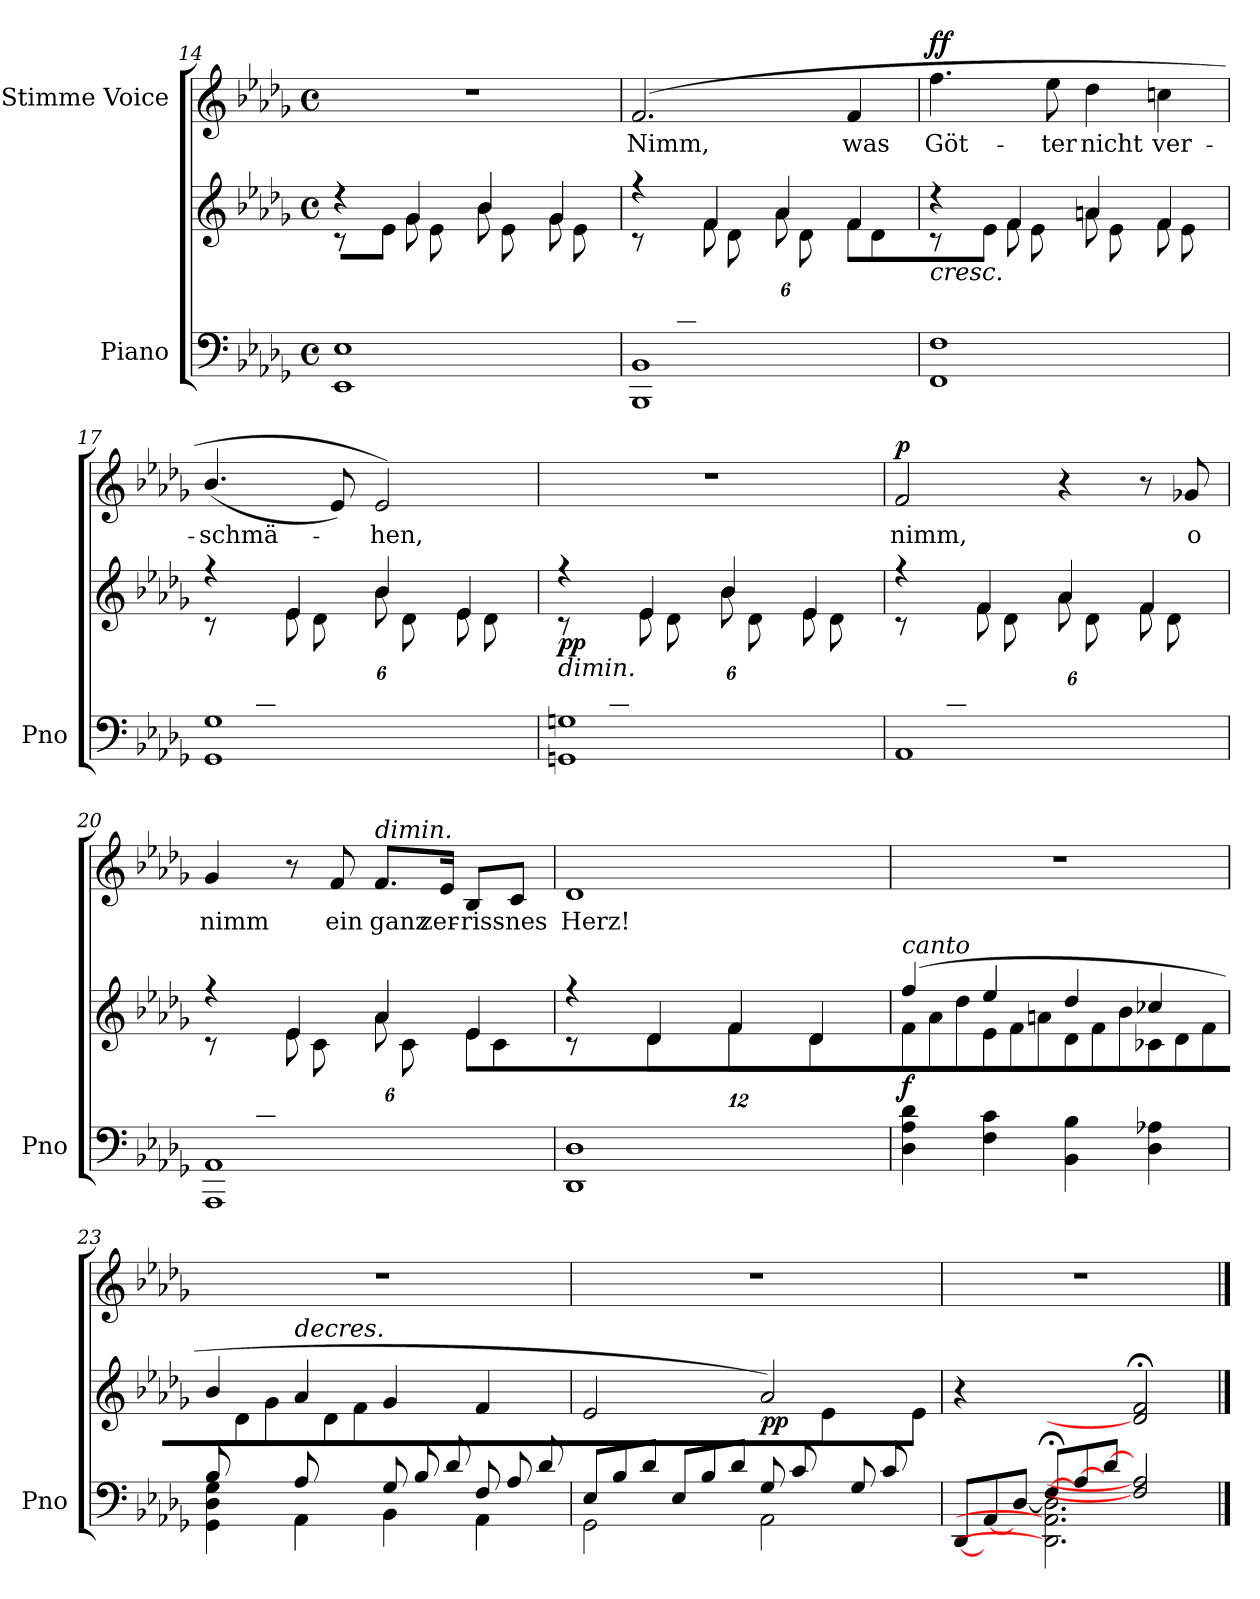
**kern	**kern	**dynam	**kern	**text	**dynam
*part2	*part2	*part2	*part1	*part1	*part1
*staff3	*staff2	*staff2/3	*staff1	*staff1	*staff1
*I"Piano	*	*	*I"Stimme Voice	*	*
*I'Pno	*	*	*	*	*
*clefF4	*clefG2	*	*clefG2	*	*
*k[b-e-a-d-g-]	*k[b-e-a-d-g-]	*	*k[b-e-a-d-g-]	*	*
*M4/4	*M4/4	*	*M4/4	*	*
*met(c)	*met(c)	*	*met(c)	*	*
=14	=14	=14	=14	=14	=14
*^	*^	*	*	*	*
*	*	*	*Xtuplet	*	*	*	*
12ryy	1EE- 1E-	4r	12r	.	1r	.	.
!	!	!	!	!LO:DY:a	!	!	!
!	!	!	!	!LO:DY:n=1:a	!	!	!
12B-/L	.	.	12ryy	pp other-dynamics	.	.	.
4ryy	.	.	12e-\J	.	.	.	.
.	.	4g-/	12g-\L	.	.	.	.
.	.	.	12e-\	.	.	.	.
12B-/J	.	.	12ryy	.	.	.	.
6ryy	.	4b-/	12b-\L	.	.	.	.
.	.	.	12e-\	.	.	.	.
12B-/J	.	.	12ryy	.	.	.	.
6ryy	.	4g-/	12g-\L	.	.	.	.
.	.	.	12e-\	.	.	.	.
12B-/J	.	.	12ryy	.	.	.	.
=15	=15	=15	=15	=15	=15	=15	=15
12ryy	1BBB- 1BB-	4r	12r	.	(2.f/	Nimm,	.
12B-/L	.	.	6ryy	.	.	.	.
12d-/J	.	.	.	.	.	.	.
6ryy	.	4f/	12f\L	.	.	.	.
.	.	.	12d-\	.	.	.	.
12B-/J	.	.	12ryy	.	.	.	.
6ryy	.	4a-/	12a-\L	.	.	.	.
.	.	.	12d-\	.	.	.	.
12B-/J	.	.	12ryy	.	.	.	.
6ryy	.	4f/	12f\L	.	4f/	was	.
.	.	.	12d-\	.	.	.	.
12B-/J	.	.	12ryy	.	.	.	.
=16	=16	=16	=16	=16	=16	=16	=16
*	*	*	*	*	*^	*	*
!	!	!LO:TX:b:i:t=cresc.	!	!	!	!	!	!
!	!	!	!	!	!	!	!	!LO:DY:a
12ryy	1FF 1F	4r	12r	.	4.ff\	4ryy	Göt-	ff
12An/L	.	.	12ryy	.	.	.	.	.
4ryy	.	.	12e-\J	.	.	.	.	.
.	.	4f/	12f\L	.	.	4ryy	.	.
.	.	.	12e-\	.	.	.	.	.
.	.	.	.	.	8ee-\	.	-ter	.
12A/J	.	.	12ryy	.	.	.	.	.
6ryy	.	4an/	12a\L	.	4dd-\	4ryy	nicht	.
.	.	.	12e-\	.	.	.	.	.
12A/J	.	.	12ryy	.	.	.	.	.
6ryy	.	4f/	12f\L	.	4ccn\	4ryy	ver-	.
.	.	.	12e-\	.	.	.	.	.
12A/J	.	.	12ryy	.	.	.	.	.
*	*	*	*	*	*v	*v	*	*
=17	=17	=17	=17	=17	=17	=17	=17
12ryy	1GG- 1G-	4r	12r	.	(4.b-/	-schmä-	.
12B-/L	.	.	6ryy	.	.	.	.
12d-/J	.	.	.	.	.	.	.
6ryy	.	4e-/	12e-\L	.	.	.	.
.	.	.	12d-\	.	.	.	.
.	.	.	.	.	8e-/)	.	.
12B-/J	.	.	12ryy	.	.	.	.
6ryy	.	4b-/	12b-\L	.	2e-/)	-hen,	.
.	.	.	12d-\	.	.	.	.
12B-/J	.	.	12ryy	.	.	.	.
6ryy	.	4e-/	12e-\L	.	.	.	.
.	.	.	12d-\	.	.	.	.
12B-/J	.	.	12ryy	.	.	.	.
=18	=18	=18	=18	=18	=18	=18	=18
!	!	!LO:TX:b:i:t=dimin.	!	!	!	!	!
!	!	!	!	!LO:DY:b	!	!	!
12ryy	1GGn 1Gn	4r	12r	pp	1r	.	.
12B-/L	.	.	6ryy	.	.	.	.
12d-/J	.	.	.	.	.	.	.
6ryy	.	4e-/	12e-\L	.	.	.	.
.	.	.	12d-\	.	.	.	.
12B-/J	.	.	12ryy	.	.	.	.
6ryy	.	4b-/	12b-\L	.	.	.	.
.	.	.	12d-\	.	.	.	.
12B-/J	.	.	12ryy	.	.	.	.
6ryy	.	4e-/	12e-\L	.	.	.	.
.	.	.	12d-\	.	.	.	.
12B-/J	.	.	12ryy	.	.	.	.
=19	=19	=19	=19	=19	=19	=19	=19
!	!	!	!	!	!	!	!LO:DY:a
12ryy	1AA-	4r	12r	.	2f/	nimm,	p
12A-/L	.	.	6ryy	.	.	.	.
12d-/J	.	.	.	.	.	.	.
6ryy	.	4f/	12f\L	.	.	.	.
.	.	.	12d-\	.	.	.	.
12A-/J	.	.	12ryy	.	.	.	.
6ryy	.	4a-/	12a-\L	.	4r	.	.
.	.	.	12d-\	.	.	.	.
12A-/J	.	.	12ryy	.	.	.	.
6ryy	.	4f/	12f\L	.	8r	.	.
.	.	.	12d-\	.	.	.	.
.	.	.	.	.	8g-X/	o	.
12A-/J	.	.	12ryy	.	.	.	.
=20	=20	=20	=20	=20	=20	=20	=20
12ryy	1AAA- 1AA-	4r	12r	.	4g-/	nimm	.
12G-/L	.	.	6ryy	.	.	.	.
12c/J	.	.	.	.	.	.	.
6ryy	.	4e-/	12e-\L	.	8r	.	.
.	.	.	12c\	.	.	.	.
.	.	.	.	.	8f/	ein	.
12A-/J	.	.	12ryy	.	.	.	.
!	!	!	!	!	!LO:TX:a:i:t=dimin.	!	!
6ryy	.	4a-/	12a-\L	.	8.f/L	ganz	.
.	.	.	12c\	.	.	.	.
12G-/J	.	.	12ryy	.	.	.	.
.	.	.	.	.	16e-/Jk	zer-	.
6ryy	.	4e-/	12e-\L	.	8B-/L	-riss-	.
.	.	.	12c\	.	.	.	.
.	.	.	.	.	8c/J	-nes	.
12G-/J	.	.	12ryy	.	.	.	.
=21	=21	=21	=21	=21	=21	=21	=21
12ryy	1DD- 1D-	4r	12r	.	1d-	Herz!	.
12F/L	.	.	6ryy	.	.	.	.
12A-/J	.	.	.	.	.	.	.
12ryy	.	4d-/	12d-\L	.	.	.	.
12A-/	.	.	6ryy	.	.	.	.
12F/J	.	.	.	.	.	.	.
12ryy	.	4f/	12f\L	.	.	.	.
12A-/	.	.	6ryy	.	.	.	.
12F/J	.	.	.	.	.	.	.
12ryy	.	4d-/	12d-\L	.	.	.	.
12A-/	.	.	6ryy	.	.	.	.
12F/J	.	.	.	.	.	.	.
*v	*v	*	*	*	*	*	*
=22	=22	=22	=22	=22	=22	=22
!	!LO:TX:i:t=canto	!	!	!	!	!
!	!	!	!LO:DY:b	!	!	!
4D-\ 4A-\ 4d-\	(4ff/	12f\L	f	1r	.	.
.	.	12a-\	.	.	.	.
.	.	12dd-\J	.	.	.	.
4F\ 4c\	4ee-/	12e-\L	.	.	.	.
.	.	12f\	.	.	.	.
.	.	12an\J	.	.	.	.
4BB-\ 4B-\	4dd-/	12d-\L	.	.	.	.
.	.	12f\	.	.	.	.
.	.	12b-\J	.	.	.	.
4D-\ 4A-X\	4cc-X/	12c-X\L	.	.	.	.
.	.	12d-\	.	.	.	.
.	.	12f\J	.	.	.	.
=23	=23	=23	=23	=23	=23	=23
*Xtuplet	*	*	*	*	*	*
*^	*	*	*	*	*	*
12B-/L	4GG-\ 4D-\ 4G-\	4b-/	12ryy	.	1r	.	.
6ryy	.	.	12d-\	.	.	.	.
.	.	.	12g-\J	.	.	.	.
!	!	!LO:TX:a:i:t=decres.	!	!	!	!	!
12A-/L	4AA-\	4a-/	12ryy	.	.	.	.
6ryy	.	.	12d-\	.	.	.	.
.	.	.	12f\J	.	.	.	.
12G-/L	4BB-\	4g-/	2ryy	.	.	.	.
12B-/	.	.	.	.	.	.	.
12d-/J	.	.	.	.	.	.	.
12F/L	4AA-\	4f/	.	.	.	.	.
12A-/	.	.	.	.	.	.	.
12d-/J	.	.	.	.	.	.	.
=24	=24	=24	=24	=24	=24	=24	=24
12E-/L	2GG-\	2e-/	3%2ryy	.	1r	.	.
12B-/	.	.	.	.	.	.	.
12d-/J	.	.	.	.	.	.	.
12E-/L	.	.	.	.	.	.	.
12B-/	.	.	.	.	.	.	.
12d-/J	.	.	.	.	.	.	.
!	!	!	!	!LO:DY:b	!	!	!
12G-/L	2AA-\	2a-/)	.	pp	.	.	.
12c/	.	.	.	.	.	.	.
12ryy	.	.	12e-\J	.	.	.	.
12G-/L	.	.	6ryy	.	.	.	.
12c/	.	.	.	.	.	.	.
12ryy	.	.	12e-\J	.	.	.	.
*	*	*v	*v	*	*	*	*
=25	=25	=25	=25	=25	=25	=25
*	*^	*	*	*	*	*
4ryy	[<12DD-/L	4ryy	4r	.	1r	.	.
.	[<12AA-/	.	.	.	.	.	.
.	[<12D-/J	.	.	.	.	.	.
[<12F/L	4ryy	2.DD-\]; 2.AA-\]; 2.D-\];	4ryy	.	.	.	.
[<12A-/	.	.	.	.	.	.	.
[12d-/J	.	.	.	.	.	.	.
2ryy	2F/] 2A-/]	.	(2d-/];< 2f/;<	.	.	.	.
*v	*v	*v	*	*	*	*	*
==	==	==	==	==	==
*-	*-	*-	*-	*-	*-
